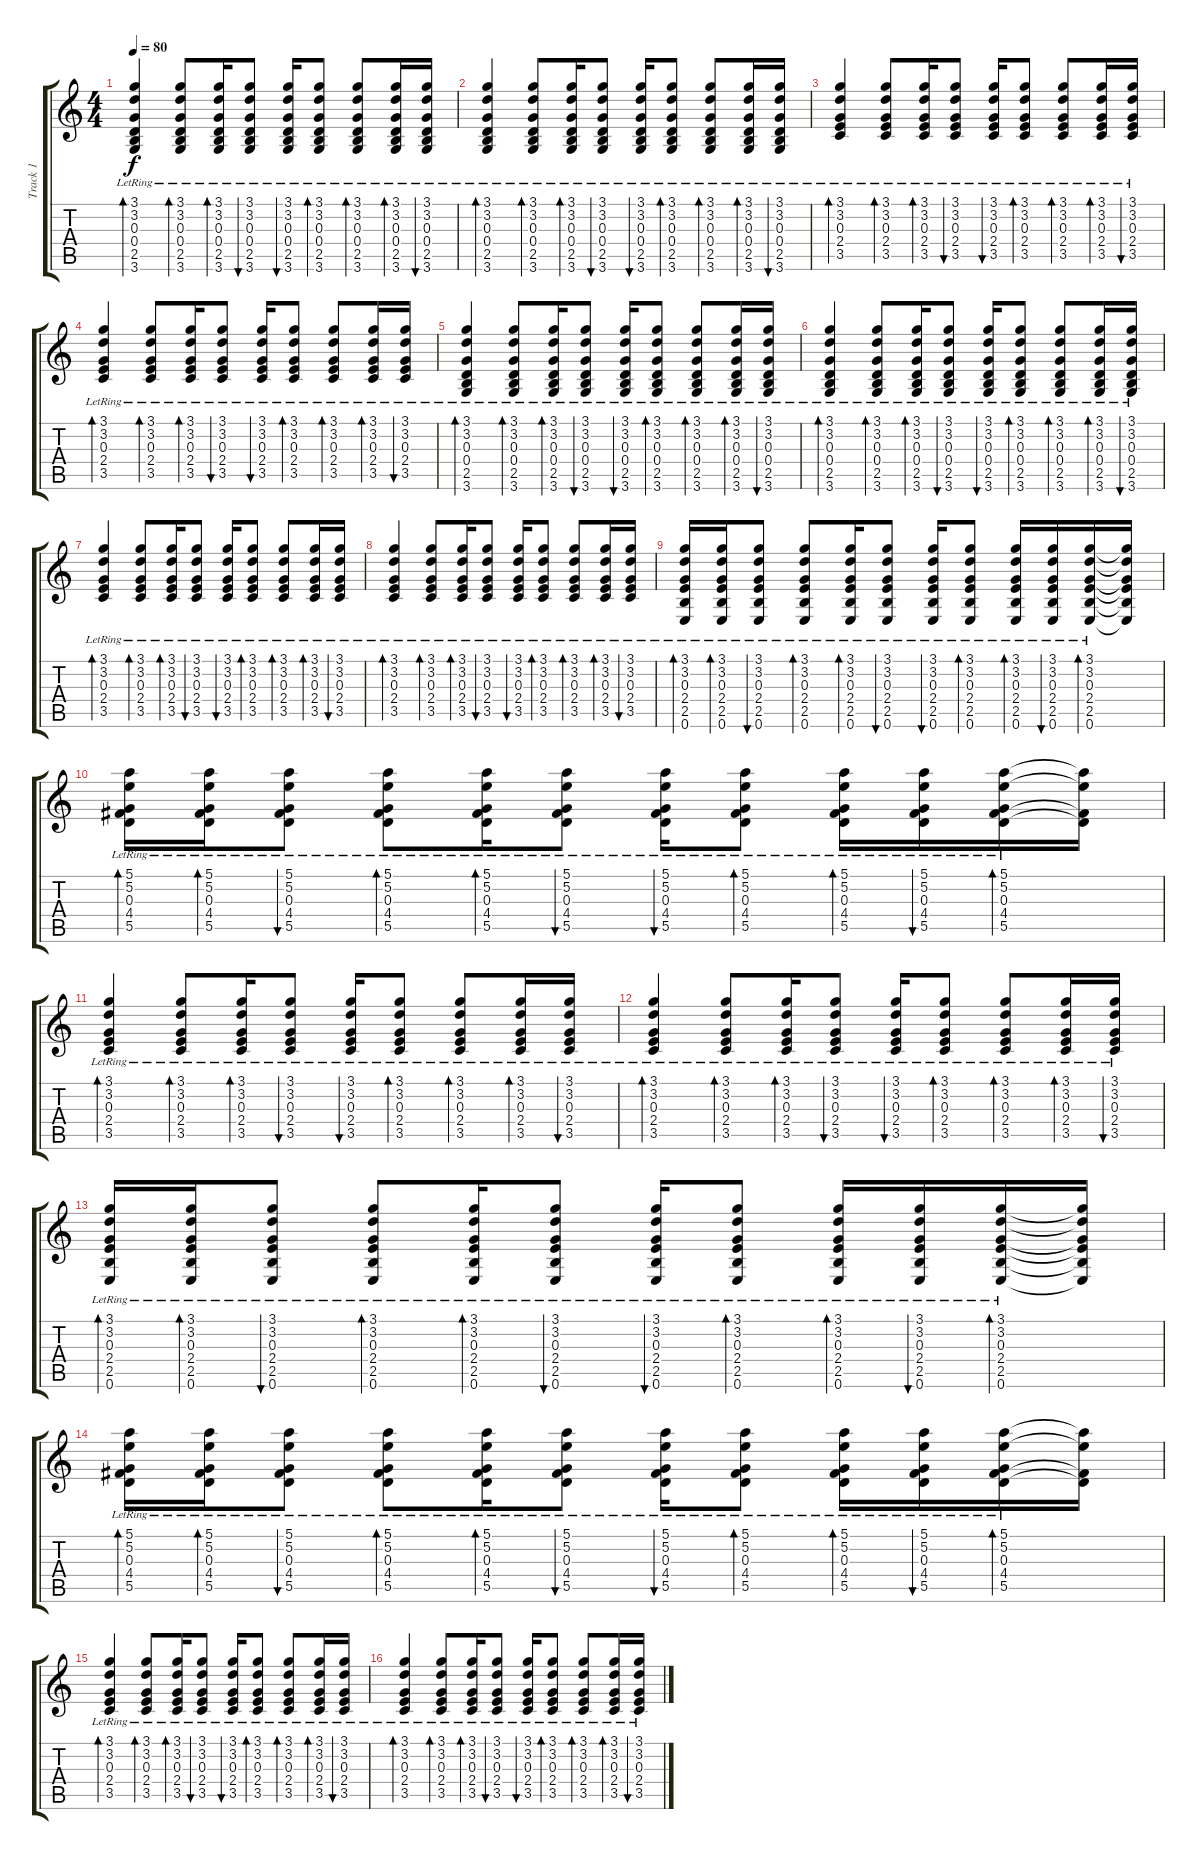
\track ("Track 1" "Track 1") {instrument acousticguitarsteel}
\staff {score tabs}
\tuning (E4 B3 G3 D3 A2 E2) {hide}
\ts (4 4)
\tempo 80
\clef g2
\ks c
(3.1{lr} 3.2{lr} 0.3{lr} 0.4{lr} 2.5{lr} 3.6{lr}).4{bd 30 dy f} (3.1{lr} 3.2{lr} 0.3{lr} 0.4{lr} 2.5{lr} 3.6{lr}).8{bd 30} (3.1{lr} 3.2{lr} 0.3{lr} 0.4{lr} 2.5{lr} 3.6{lr}).16{bd 30} (3.1{lr} 3.2{lr} 0.3{lr} 0.4{lr} 2.5{lr} 3.6{lr}).8{bu 30} (3.1{lr} 3.2{lr} 0.3{lr} 0.4{lr} 2.5{lr} 3.6{lr}).16{bu 30} (3.1{lr} 3.2{lr} 0.3{lr} 0.4{lr} 2.5{lr} 3.6{lr}).8{bd 30} (3.1{lr} 3.2{lr} 0.3{lr} 0.4{lr} 2.5{lr} 3.6{lr}).8{bd 30} (3.1{lr} 3.2{lr} 0.3{lr} 0.4{lr} 2.5{lr} 3.6{lr}).16{bd 30} (3.1{lr} 3.2{lr} 0.3{lr} 0.4{lr} 2.5{lr} 3.6{lr}).16{bu 30} |
(3.1{lr} 3.2{lr} 0.3{lr} 0.4{lr} 2.5{lr} 3.6{lr}).4{bd 30} (3.1{lr} 3.2{lr} 0.3{lr} 0.4{lr} 2.5{lr} 3.6{lr}).8{bd 30} (3.1{lr} 3.2{lr} 0.3{lr} 0.4{lr} 2.5{lr} 3.6{lr}).16{bd 30} (3.1{lr} 3.2{lr} 0.3{lr} 0.4{lr} 2.5{lr} 3.6{lr}).8{bu 30} (3.1{lr} 3.2{lr} 0.3{lr} 0.4{lr} 2.5{lr} 3.6{lr}).16{bu 30} (3.1{lr} 3.2{lr} 0.3{lr} 0.4{lr} 2.5{lr} 3.6{lr}).8{bd 30} (3.1{lr} 3.2{lr} 0.3{lr} 0.4{lr} 2.5{lr} 3.6{lr}).8{bd 30} (3.1{lr} 3.2{lr} 0.3{lr} 0.4{lr} 2.5{lr} 3.6{lr}).16{bd 30} (3.1{lr} 3.2{lr} 0.3{lr} 0.4{lr} 2.5{lr} 3.6{lr}).16{bu 30} |
(3.1{lr} 3.2{lr} 0.3{lr} 2.4{lr} 3.5{lr}).4{bd 30} (3.1{lr} 3.2{lr} 0.3{lr} 2.4{lr} 3.5{lr}).8{bd 30} (3.1{lr} 3.2{lr} 0.3{lr} 2.4{lr} 3.5{lr}).16{bd 30} (3.1{lr} 3.2{lr} 0.3{lr} 2.4{lr} 3.5{lr}).8{bu 30} (3.1{lr} 3.2{lr} 0.3{lr} 2.4{lr} 3.5{lr}).16{bu 30} (3.1{lr} 3.2{lr} 0.3{lr} 2.4{lr} 3.5{lr}).8{bd 30} (3.1{lr} 3.2{lr} 0.3{lr} 2.4{lr} 3.5{lr}).8{bd 30} (3.1{lr} 3.2{lr} 0.3{lr} 2.4{lr} 3.5{lr}).16{bd 30} (3.1{lr} 3.2{lr} 0.3{lr} 2.4{lr} 3.5{lr}).16{bu 30} |
(3.1{lr} 3.2{lr} 0.3{lr} 2.4{lr} 3.5{lr}).4{bd 30} (3.1{lr} 3.2{lr} 0.3{lr} 2.4{lr} 3.5{lr}).8{bd 30} (3.1{lr} 3.2{lr} 0.3{lr} 2.4{lr} 3.5{lr}).16{bd 30} (3.1{lr} 3.2{lr} 0.3{lr} 2.4{lr} 3.5{lr}).8{bu 30} (3.1{lr} 3.2{lr} 0.3{lr} 2.4{lr} 3.5{lr}).16{bu 30} (3.1{lr} 3.2{lr} 0.3{lr} 2.4{lr} 3.5{lr}).8{bd 30} (3.1{lr} 3.2{lr} 0.3{lr} 2.4{lr} 3.5{lr}).8{bd 30} (3.1{lr} 3.2{lr} 0.3{lr} 2.4{lr} 3.5{lr}).16{bd 30} (3.1{lr} 3.2{lr} 0.3{lr} 2.4{lr} 3.5{lr}).16{bu 30} |
(3.1{lr} 3.2{lr} 0.3{lr} 0.4{lr} 2.5{lr} 3.6{lr}).4{bd 30} (3.1{lr} 3.2{lr} 0.3{lr} 0.4{lr} 2.5{lr} 3.6{lr}).8{bd 30} (3.1{lr} 3.2{lr} 0.3{lr} 0.4{lr} 2.5{lr} 3.6{lr}).16{bd 30} (3.1{lr} 3.2{lr} 0.3{lr} 0.4{lr} 2.5{lr} 3.6{lr}).8{bu 30} (3.1{lr} 3.2{lr} 0.3{lr} 0.4{lr} 2.5{lr} 3.6{lr}).16{bu 30} (3.1{lr} 3.2{lr} 0.3{lr} 0.4{lr} 2.5{lr} 3.6{lr}).8{bd 30} (3.1{lr} 3.2{lr} 0.3{lr} 0.4{lr} 2.5{lr} 3.6{lr}).8{bd 30} (3.1{lr} 3.2{lr} 0.3{lr} 0.4{lr} 2.5{lr} 3.6{lr}).16{bd 30} (3.1{lr} 3.2{lr} 0.3{lr} 0.4{lr} 2.5{lr} 3.6{lr}).16{bu 30} |
(3.1{lr} 3.2{lr} 0.3{lr} 0.4{lr} 2.5{lr} 3.6{lr}).4{bd 30} (3.1{lr} 3.2{lr} 0.3{lr} 0.4{lr} 2.5{lr} 3.6{lr}).8{bd 30} (3.1{lr} 3.2{lr} 0.3{lr} 0.4{lr} 2.5{lr} 3.6{lr}).16{bd 30} (3.1{lr} 3.2{lr} 0.3{lr} 0.4{lr} 2.5{lr} 3.6{lr}).8{bu 30} (3.1{lr} 3.2{lr} 0.3{lr} 0.4{lr} 2.5{lr} 3.6{lr}).16{bu 30} (3.1{lr} 3.2{lr} 0.3{lr} 0.4{lr} 2.5{lr} 3.6{lr}).8{bd 30} (3.1{lr} 3.2{lr} 0.3{lr} 0.4{lr} 2.5{lr} 3.6{lr}).8{bd 30} (3.1{lr} 3.2{lr} 0.3{lr} 0.4{lr} 2.5{lr} 3.6{lr}).16{bd 30} (3.1{lr} 3.2{lr} 0.3{lr} 0.4{lr} 2.5{lr} 3.6{lr}).16{bu 30} |
(3.1{lr} 3.2{lr} 0.3{lr} 2.4{lr} 3.5{lr}).4{bd 30} (3.1{lr} 3.2{lr} 0.3{lr} 2.4{lr} 3.5{lr}).8{bd 30} (3.1{lr} 3.2{lr} 0.3{lr} 2.4{lr} 3.5{lr}).16{bd 30} (3.1{lr} 3.2{lr} 0.3{lr} 2.4{lr} 3.5{lr}).8{bu 30} (3.1{lr} 3.2{lr} 0.3{lr} 2.4{lr} 3.5{lr}).16{bu 30} (3.1{lr} 3.2{lr} 0.3{lr} 2.4{lr} 3.5{lr}).8{bd 30} (3.1{lr} 3.2{lr} 0.3{lr} 2.4{lr} 3.5{lr}).8{bd 30} (3.1{lr} 3.2{lr} 0.3{lr} 2.4{lr} 3.5{lr}).16{bd 30} (3.1{lr} 3.2{lr} 0.3{lr} 2.4{lr} 3.5{lr}).16{bu 30} |
(3.1{lr} 3.2{lr} 0.3{lr} 2.4{lr} 3.5{lr}).4{bd 30} (3.1{lr} 3.2{lr} 0.3{lr} 2.4{lr} 3.5{lr}).8{bd 30} (3.1{lr} 3.2{lr} 0.3{lr} 2.4{lr} 3.5{lr}).16{bd 30} (3.1{lr} 3.2{lr} 0.3{lr} 2.4{lr} 3.5{lr}).8{bu 30} (3.1{lr} 3.2{lr} 0.3{lr} 2.4{lr} 3.5{lr}).16{bu 30} (3.1{lr} 3.2{lr} 0.3{lr} 2.4{lr} 3.5{lr}).8{bd 30} (3.1{lr} 3.2{lr} 0.3{lr} 2.4{lr} 3.5{lr}).8{bd 30} (3.1{lr} 3.2{lr} 0.3{lr} 2.4{lr} 3.5{lr}).16{bd 30} (3.1{lr} 3.2{lr} 0.3{lr} 2.4{lr} 3.5{lr}).16{bu 30} |
(3.1{lr} 3.2{lr} 0.3{lr} 2.4{lr} 2.5{lr} 0.6{lr}).16{bd 30 balance 6} (3.1{lr} 3.2{lr} 0.3{lr} 2.4{lr} 2.5{lr} 0.6{lr}).16{bd 30} (3.1{lr} 3.2{lr} 0.3{lr} 2.4{lr} 2.5{lr} 0.6{lr}).8{bu 30} (3.1{lr} 3.2{lr} 0.3{lr} 2.4{lr} 2.5{lr} 0.6{lr}).8{bd 30} (3.1{lr} 3.2{lr} 0.3{lr} 2.4{lr} 2.5{lr} 0.6{lr}).16{bd 30} (3.1{lr} 3.2{lr} 0.3{lr} 2.4{lr} 2.5{lr} 0.6{lr}).8{bu 30} (3.1{lr} 3.2{lr} 0.3{lr} 2.4{lr} 2.5{lr} 0.6{lr}).16{bu 30} (3.1{lr} 3.2{lr} 0.3{lr} 2.4{lr} 2.5{lr} 0.6{lr}).8{bd 30} (3.1{lr} 3.2{lr} 0.3{lr} 2.4{lr} 2.5{lr} 0.6{lr}).16{bd 30} (3.1{lr} 3.2{lr} 0.3{lr} 2.4{lr} 2.5{lr} 0.6{lr}).16{bu 30} (3.1{lr} 3.2{lr} 0.3{lr} 2.4{lr} 2.5{lr} 0.6{lr}).16{bd 30} (3.1{t} 3.2{t} 0.3{t} 2.4{t} 2.5{t} 0.6{t}).16 |
(5.1{lr} 5.2{lr} 0.3{lr} 4.4{lr} 5.5{lr}).16{bd 30} (5.1{lr} 5.2{lr} 0.3{lr} 4.4{lr} 5.5{lr}).16{bd 30} (5.1{lr} 5.2{lr} 0.3{lr} 4.4{lr} 5.5{lr}).8{bu 30} (5.1{lr} 5.2{lr} 0.3{lr} 4.4{lr} 5.5{lr}).8{bd 30} (5.1{lr} 5.2{lr} 0.3{lr} 4.4{lr} 5.5{lr}).16{bd 30} (5.1{lr} 5.2{lr} 0.3{lr} 4.4{lr} 5.5{lr}).8{bu 30} (5.1{lr} 5.2{lr} 0.3{lr} 4.4{lr} 5.5{lr}).16{bu 30} (5.1{lr} 5.2{lr} 0.3{lr} 4.4{lr} 5.5{lr}).8{bd 30} (5.1{lr} 5.2{lr} 0.3{lr} 4.4{lr} 5.5{lr}).16{bd 30} (5.1{lr} 5.2{lr} 0.3{lr} 4.4{lr} 5.5{lr}).16{bu 30} (5.1{lr} 5.2{lr} 0.3{lr} 4.4{lr} 5.5{lr}).16{bd 30} (5.1{t} 5.2{t} 4.4{t} 5.5{t}).16 |
(3.1{lr} 3.2{lr} 0.3{lr} 2.4{lr} 3.5{lr}).4{bd 30} (3.1{lr} 3.2{lr} 0.3{lr} 2.4{lr} 3.5{lr}).8{bd 30} (3.1{lr} 3.2{lr} 0.3{lr} 2.4{lr} 3.5{lr}).16{bd 30} (3.1{lr} 3.2{lr} 0.3{lr} 2.4{lr} 3.5{lr}).8{bu 30} (3.1{lr} 3.2{lr} 0.3{lr} 2.4{lr} 3.5{lr}).16{bu 30} (3.1{lr} 3.2{lr} 0.3{lr} 2.4{lr} 3.5{lr}).8{bd 30} (3.1{lr} 3.2{lr} 0.3{lr} 2.4{lr} 3.5{lr}).8{bd 30} (3.1{lr} 3.2{lr} 0.3{lr} 2.4{lr} 3.5{lr}).16{bd 30} (3.1{lr} 3.2{lr} 0.3{lr} 2.4{lr} 3.5{lr}).16{bu 30} |
(3.1{lr} 3.2{lr} 0.3{lr} 2.4{lr} 3.5{lr}).4{bd 30} (3.1{lr} 3.2{lr} 0.3{lr} 2.4{lr} 3.5{lr}).8{bd 30} (3.1{lr} 3.2{lr} 0.3{lr} 2.4{lr} 3.5{lr}).16{bd 30} (3.1{lr} 3.2{lr} 0.3{lr} 2.4{lr} 3.5{lr}).8{bu 30} (3.1{lr} 3.2{lr} 0.3{lr} 2.4{lr} 3.5{lr}).16{bu 30} (3.1{lr} 3.2{lr} 0.3{lr} 2.4{lr} 3.5{lr}).8{bd 30} (3.1{lr} 3.2{lr} 0.3{lr} 2.4{lr} 3.5{lr}).8{bd 30} (3.1{lr} 3.2{lr} 0.3{lr} 2.4{lr} 3.5{lr}).16{bd 30} (3.1{lr} 3.2{lr} 0.3{lr} 2.4{lr} 3.5{lr}).16{bu 30} |
(3.1{lr} 3.2{lr} 0.3{lr} 2.4{lr} 2.5{lr} 0.6{lr}).16{bd 30} (3.1{lr} 3.2{lr} 0.3{lr} 2.4{lr} 2.5{lr} 0.6{lr}).16{bd 30} (3.1{lr} 3.2{lr} 0.3{lr} 2.4{lr} 2.5{lr} 0.6{lr}).8{bu 30} (3.1{lr} 3.2{lr} 0.3{lr} 2.4{lr} 2.5{lr} 0.6{lr}).8{bd 30} (3.1{lr} 3.2{lr} 0.3{lr} 2.4{lr} 2.5{lr} 0.6{lr}).16{bd 30} (3.1{lr} 3.2{lr} 0.3{lr} 2.4{lr} 2.5{lr} 0.6{lr}).8{bu 30} (3.1{lr} 3.2{lr} 0.3{lr} 2.4{lr} 2.5{lr} 0.6{lr}).16{bu 30} (3.1{lr} 3.2{lr} 0.3{lr} 2.4{lr} 2.5{lr} 0.6{lr}).8{bd 30} (3.1{lr} 3.2{lr} 0.3{lr} 2.4{lr} 2.5{lr} 0.6{lr}).16{bd 30} (3.1{lr} 3.2{lr} 0.3{lr} 2.4{lr} 2.5{lr} 0.6{lr}).16{bu 30} (3.1{lr} 3.2{lr} 0.3{lr} 2.4{lr} 2.5{lr} 0.6{lr}).16{bd 30} (3.1{t} 3.2{t} 0.3{t} 2.4{t} 2.5{t} 0.6{t}).16 |
(5.1{lr} 5.2{lr} 0.3{lr} 4.4{lr} 5.5{lr}).16{bd 30} (5.1{lr} 5.2{lr} 0.3{lr} 4.4{lr} 5.5{lr}).16{bd 30} (5.1{lr} 5.2{lr} 0.3{lr} 4.4{lr} 5.5{lr}).8{bu 30} (5.1{lr} 5.2{lr} 0.3{lr} 4.4{lr} 5.5{lr}).8{bd 30} (5.1{lr} 5.2{lr} 0.3{lr} 4.4{lr} 5.5{lr}).16{bd 30} (5.1{lr} 5.2{lr} 0.3{lr} 4.4{lr} 5.5{lr}).8{bu 30} (5.1{lr} 5.2{lr} 0.3{lr} 4.4{lr} 5.5{lr}).16{bu 30} (5.1{lr} 5.2{lr} 0.3{lr} 4.4{lr} 5.5{lr}).8{bd 30} (5.1{lr} 5.2{lr} 0.3{lr} 4.4{lr} 5.5{lr}).16{bd 30} (5.1{lr} 5.2{lr} 0.3{lr} 4.4{lr} 5.5{lr}).16{bu 30} (5.1{lr} 5.2{lr} 0.3{lr} 4.4{lr} 5.5{lr}).16{bd 30} (5.1{t} 5.2{t} 4.4{t} 5.5{t}).16 |
(3.1{lr} 3.2{lr} 0.3{lr} 2.4{lr} 3.5{lr}).4{bd 30} (3.1{lr} 3.2{lr} 0.3{lr} 2.4{lr} 3.5{lr}).8{bd 30} (3.1{lr} 3.2{lr} 0.3{lr} 2.4{lr} 3.5{lr}).16{bd 30} (3.1{lr} 3.2{lr} 0.3{lr} 2.4{lr} 3.5{lr}).8{bu 30} (3.1{lr} 3.2{lr} 0.3{lr} 2.4{lr} 3.5{lr}).16{bu 30} (3.1{lr} 3.2{lr} 0.3{lr} 2.4{lr} 3.5{lr}).8{bd 30} (3.1{lr} 3.2{lr} 0.3{lr} 2.4{lr} 3.5{lr}).8{bd 30} (3.1{lr} 3.2{lr} 0.3{lr} 2.4{lr} 3.5{lr}).16{bd 30} (3.1{lr} 3.2{lr} 0.3{lr} 2.4{lr} 3.5{lr}).16{bu 30} |
(3.1{lr} 3.2{lr} 0.3{lr} 2.4{lr} 3.5{lr}).4{bd 30} (3.1{lr} 3.2{lr} 0.3{lr} 2.4{lr} 3.5{lr}).8{bd 30} (3.1{lr} 3.2{lr} 0.3{lr} 2.4{lr} 3.5{lr}).16{bd 30} (3.1{lr} 3.2{lr} 0.3{lr} 2.4{lr} 3.5{lr}).8{bu 30} (3.1{lr} 3.2{lr} 0.3{lr} 2.4{lr} 3.5{lr}).16{bu 30} (3.1{lr} 3.2{lr} 0.3{lr} 2.4{lr} 3.5{lr}).8{bd 30} (3.1{lr} 3.2{lr} 0.3{lr} 2.4{lr} 3.5{lr}).8{bd 30} (3.1{lr} 3.2{lr} 0.3{lr} 2.4{lr} 3.5{lr}).16{bd 30} (3.1{lr} 3.2{lr} 0.3{lr} 2.4{lr} 3.5{lr}).16{bu 30}
